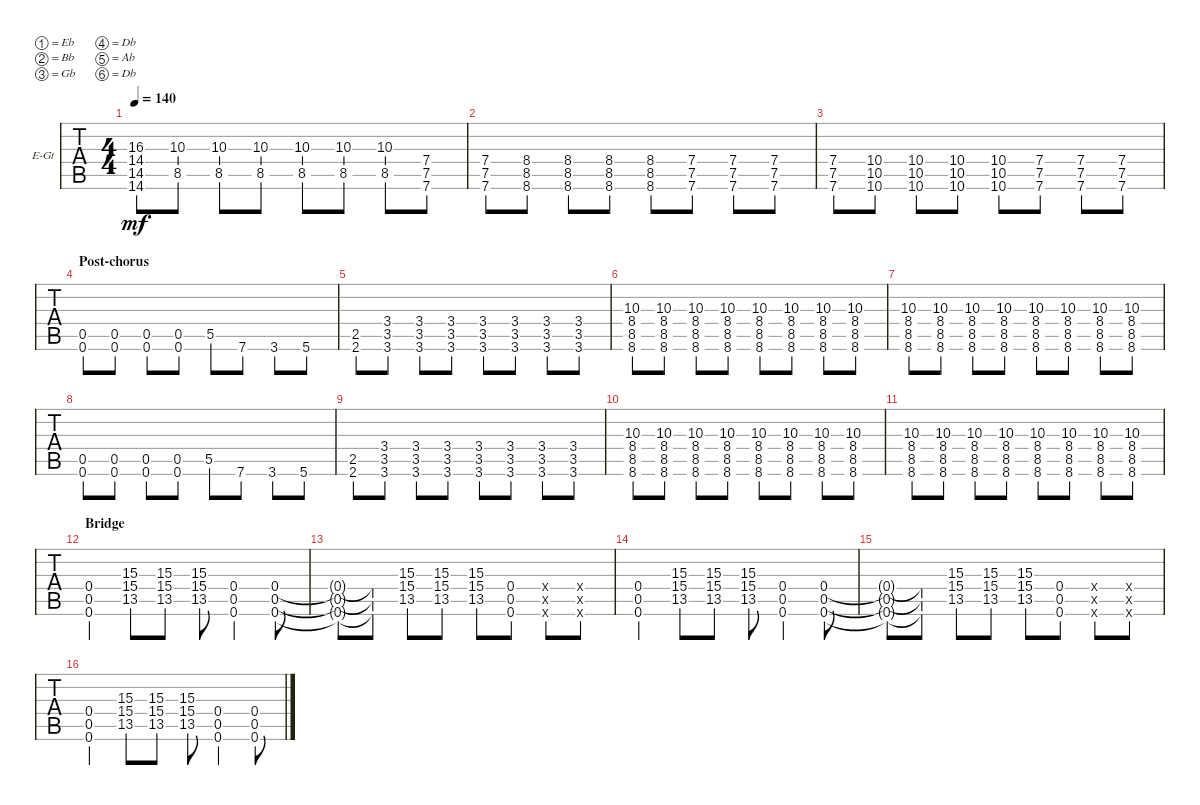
\bracketExtendMode groupsimilarinstruments
\firstSystemTrackNameOrientation horizontal
\otherSystemsTrackNameOrientation horizontal
\track ("Electric Guitar 2" "E-Gt") {instrument distortionguitar}
\staff {tabs}
\tuning (Eb4 Bb3 Gb3 Db3 Ab2 Db2)
\ts (4 4)
\tempo 140
\clef g2
\ks c
(14.6 14.4 16.3 14.5).8{dy mf} (10.3 8.5).8 (10.3 8.5).8 (10.3 8.5).8 (10.3 8.5).8 (10.3 8.5).8 (10.3 8.5).8 (7.6 7.5 7.4).8 |
(7.6 7.5 7.4).8 (8.4 8.5 8.6).8 (8.4 8.5 8.6).8 (8.4 8.5 8.6).8 (8.4 8.5 8.6).8 (7.6 7.5 7.4).8 (7.6 7.5 7.4).8 (7.6 7.5 7.4).8 |
(7.6 7.5 7.4).8 (10.4 10.5 10.6).8 (10.4 10.5 10.6).8 (10.4 10.5 10.6).8 (10.4 10.5 10.6).8 (7.6 7.5 7.4).8 (7.6 7.5 7.4).8 (7.6 7.5 7.4).8 |
\section ("" "Post-chorus")
(0.6 0.5).8 (0.5 0.6).8 (0.6 0.5).8 (0.5 0.6).8 5.5.8 7.6.8 3.6.8 5.6.8 |
(2.6 2.5).8 (3.6 3.5 3.4).8 (3.6 3.5 3.4).8 (3.6 3.5 3.4).8 (3.6 3.5 3.4).8 (3.6 3.5 3.4).8 (3.6 3.5 3.4).8 (3.6 3.5 3.4).8 |
(8.6 8.5 8.4 10.3).8 (8.6 8.5 8.4 10.3).8 (8.6 8.5 8.4 10.3).8 (8.6 8.5 8.4 10.3).8 (8.6 8.5 8.4 10.3).8 (8.6 8.5 8.4 10.3).8 (8.6 8.5 8.4 10.3).8 (8.6 8.5 8.4 10.3).8 |
(8.6 8.5 8.4 10.3).8 (8.6 8.5 8.4 10.3).8 (8.6 8.5 8.4 10.3).8 (8.6 8.5 8.4 10.3).8 (8.6 8.5 8.4 10.3).8 (8.6 8.5 8.4 10.3).8 (8.6 8.5 8.4 10.3).8 (8.6 8.5 8.4 10.3).8 |
(0.6 0.5).8 (0.5 0.6).8 (0.6 0.5).8 (0.5 0.6).8 5.5.8 7.6.8 3.6.8 5.6.8 |
(2.6 2.5).8 (3.6 3.5 3.4).8 (3.6 3.5 3.4).8 (3.6 3.5 3.4).8 (3.6 3.5 3.4).8 (3.6 3.5 3.4).8 (3.6 3.5 3.4).8 (3.6 3.5 3.4).8 |
(8.6 8.5 8.4 10.3).8 (8.6 8.5 8.4 10.3).8 (8.6 8.5 8.4 10.3).8 (8.6 8.5 8.4 10.3).8 (8.6 8.5 8.4 10.3).8 (8.6 8.5 8.4 10.3).8 (8.6 8.5 8.4 10.3).8 (8.6 8.5 8.4 10.3).8 |
(8.6 8.5 8.4 10.3).8 (8.6 8.5 8.4 10.3).8 (8.6 8.5 8.4 10.3).8 (8.6 8.5 8.4 10.3).8 (8.6 8.5 8.4 10.3).8 (8.6 8.5 8.4 10.3).8 (8.6 8.5 8.4 10.3).8 (8.6 8.5 8.4 10.3).8 |
\section ("" "Bridge")
(0.6 0.5 0.4).4 (13.5 15.4 15.3).8 (13.5 15.4 15.3).8 (13.5 15.4 15.3).8 (0.4 0.5 0.6).4 (0.6 0.5 0.4).8 |
(0.6{t} 0.5{t} 0.4{t}).8 (0.5{t} 0.4{t} 0.6{t}).8 (13.5 15.4 15.3).8 (13.5 15.4 15.3).8 (13.5 15.4 15.3).8 (0.4 0.5 0.6).8 (0.6{x} 0.5{x} 0.4{x}).8 (0.4{x} 0.5{x} 0.6{x}).8 |
(0.6 0.5 0.4).4 (13.5 15.4 15.3).8 (13.5 15.4 15.3).8 (13.5 15.4 15.3).8 (0.4 0.5 0.6).4 (0.6 0.5 0.4).8 |
(0.6{t} 0.5{t} 0.4{t}).8 (0.5{t} 0.4{t} 0.6{t}).8 (13.5 15.4 15.3).8 (13.5 15.4 15.3).8 (13.5 15.4 15.3).8 (0.4 0.5 0.6).8 (0.6{x} 0.5{x} 0.4{x}).8 (0.4{x} 0.5{x} 0.6{x}).8 |
(0.6 0.5 0.4).4 (13.5 15.4 15.3).8 (13.5 15.4 15.3).8 (13.5 15.4 15.3).8 (0.4 0.5 0.6).4 (0.6 0.5 0.4).8
